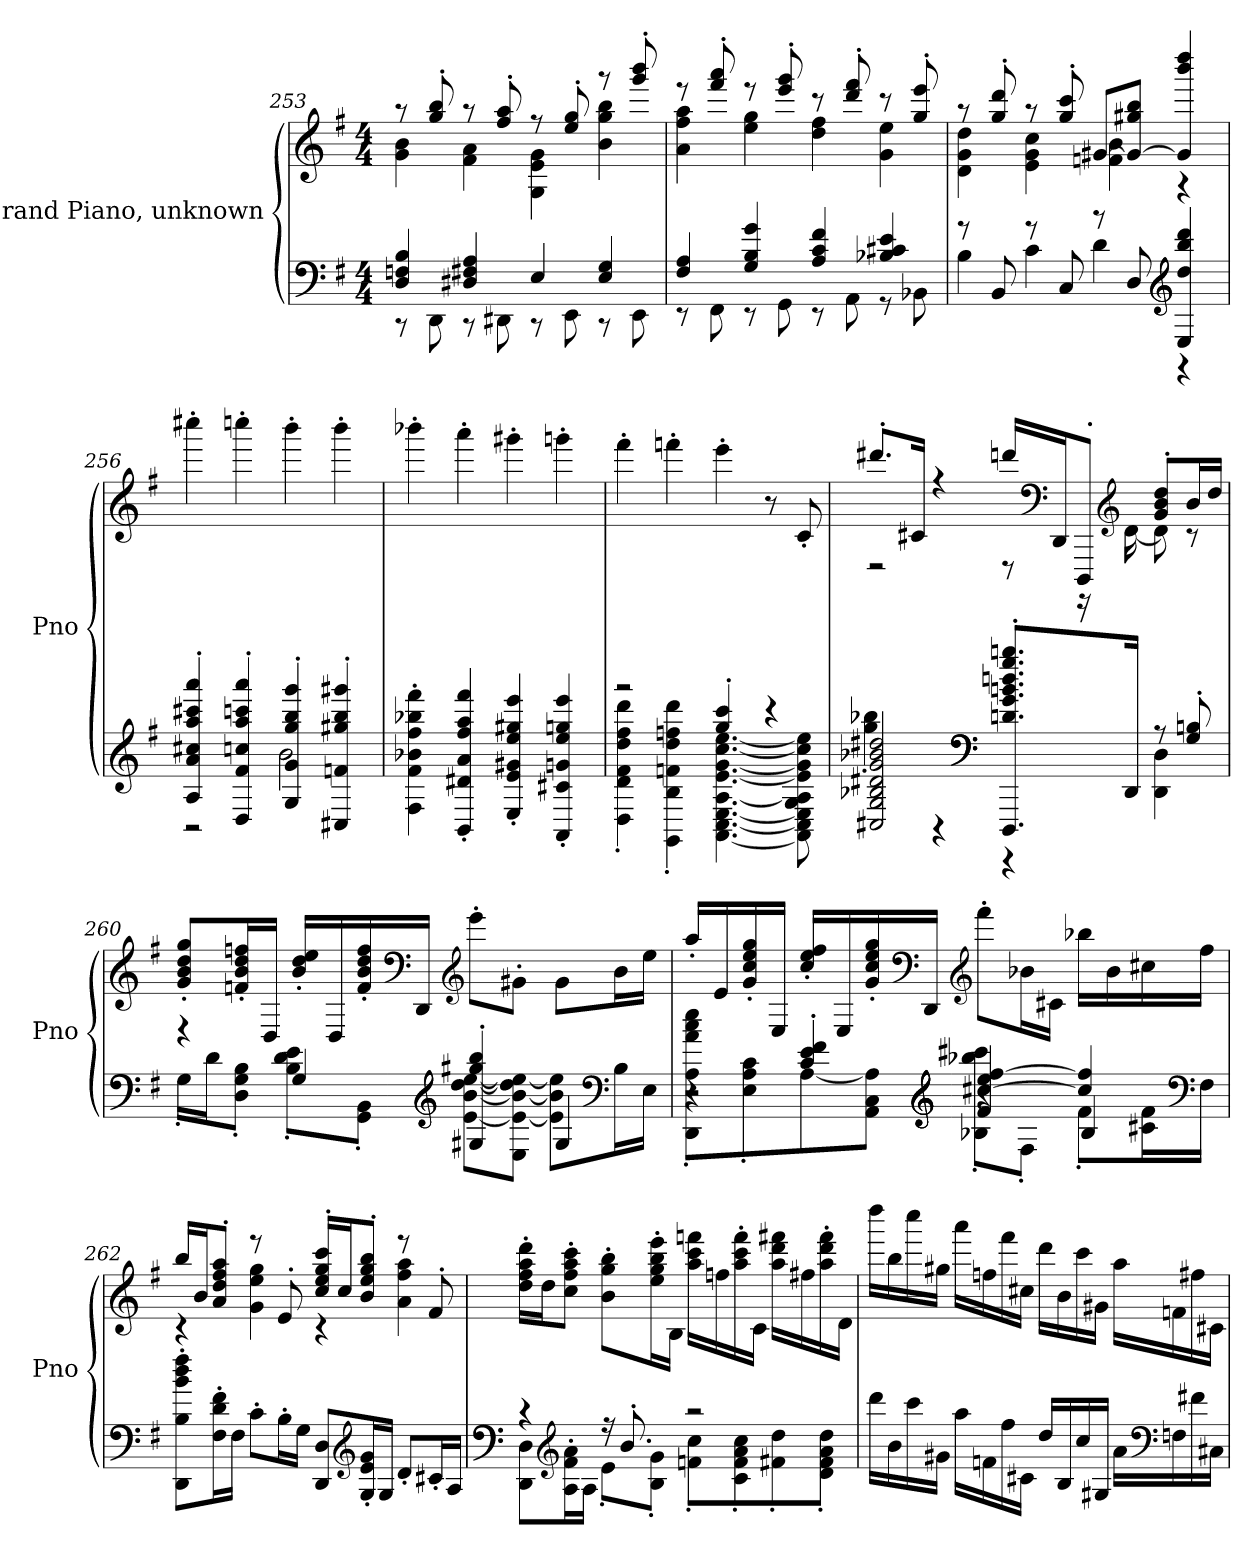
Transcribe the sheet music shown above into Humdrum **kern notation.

**kern	**kern
*part1	*part1
*staff2	*staff1
*I"Grand Piano, unknown	*
*I'Pno	*
!!LO:PB:g=z
*clefF4	*clefG2
*k[f#]	*k[f#]
*M4/4	*M4/4
=253	=253
*^	*^
4D/ 4Fn/ 4B/	8r	8r	4g\ 4b\
.	8DD\	8gg/' 8bb/'	.
4D#X/ 4F#X/ 4A/	8r	8r	4f#\ 4a\
.	8DD#X\	8ff#/' 8aa/'	.
4E/	8r	8r	4G\ 4e\ 4g\
.	8EE\	8ee/' 8gg/'	.
4E/ 4G/	8r	8r	4b\ 4gg\ 4bb\
.	8EE\	8ggg/' 8bbb/'	.
=254	=254	=254	=254
4F#/ 4A/	8r	8r	4a\ 4ff#\ 4aa\
.	8FF#\	8fff#/' 8aaa/'	.
4G/ 4B/ 4g/	8r	8r	4ee\ 4gg\
.	8GG\	8eee/' 8ggg/'	.
4A/ 4c/ 4f#/	8r	8r	4dd\ 4ff#\
.	8AA\	8ddd/' 8fff#/'	.
4B-X/ 4c#X/ 4e/	8r	8r	4g\ 4ee\
.	8BB-X\	8gg/' 8eee/'	.
=255	=255	=255	=255
8r	4B\	8r	4d\ 4g\ 4dd\
8BB/	.	8gg/' 8ddd/'	.
8r	4c\	8r	4e\ 4g\ 4cc\
8C/	.	8gg/' 8ccc/'	.
8r	4d\	[8g#X/L	4fn\ 4b\
8D/	.	8g#/_ 8gg#X/ 8bb/J	.
*clefG2	*	*	*
4E/ 4dd/ 4bb/ 4ddd/	4r	4g#/] 4bbb/ 4dddd/	4r
*	*	*v	*v
!!LO:LB:g=z
=256	=256	=256
4A/' 4a/' 4cc#X/' 4aa/' 4ccc#X/' 4aaa/'	2r	4cccc#X'\
4D/' 4f#/' 4ccn/' 4aa/' 4cccn/' 4aaa/'	.	4ccccn'\
4G/' 4g/' 4gg/' 4bb/' 4ggg/'	2b\	4bbb'\
4C#X/' 4fn/' 4gg#X/' 4bb/' 4ggg#X/'	.	4bbb'\
*v	*v	*
=257	=257
4F#\' 4f#\' 4b-X\' 4ff#\' 4bb-X\' 4fff#\'	4bbb-X'\
4BB/' 4d#X/' 4a/' 4ff#/' 4aa/' 4fff#/'	4aaa'\
4E/' 4e/' 4g#X/' 4ee/' 4gg#X/' 4eee/'	4ggg#X'\
4AA/' 4c#X/' 4gn/' 4ee/' 4ggn/' 4eee/'	4gggn'\
=258	=258
*^	*
2r	4D\' 4d\' 4f#\' 4dd\' 4ff#\' 4ddd\'	4fff#'\
.	4GG\' 4B\' 4fn\' 4dd\' 4ffn\' 4ddd\'	4fffn'\
4gg/' 4ccc/'	[4.AA\ [4.C\ [4.E\ [4.A\ [4.e\ [4.g\ [4.cc\ [4.ee\	4eee'\
4r	.	8r
.	8AA\] 8C\] 8E\] 8G\ 8A\] 8e\] 8g\] 8cc\] 8ee\]	8c'/
=259	=259	=259
*	*	*^
2C#X/ 2G/ 2B-X/ 2d#X/ 2g/ 2b-X/ 2dd#X/	4gg\' 4bb-X\'	8.ddd#X'/L	2r
.	.	16c#X/Jk	.
.	4r	4r	.
*clefF4	*	*	*
8.DDD/' 8.dn/' 8.g/' 8.bn/' 8.ddn/' 8.gg/' 8.bbn/'L	4r	16dddn/LL	8r
*	*	*clefF4	*
.	.	16DD/J	.
.	.	8DDD'/J	16r
*	*	*clefG2	*
16DD/Jk	.	.	[16d\
8r	4DD\ 4D\	8g/' 8b/' 8dd/'L	8d\]
8G/' 8Bn/'	.	16b/L	8r
.	.	16dd/JJ	.
*	*	*v	*v
!!LO:LB:g=z
=260	=260	=260
4r	16G'\LL	8g/' 8b/' 8dd/' 8gg/'L
.	16d\J	.
.	8D\' 8G\' 8B\'J	16fn/' 16b/' 16dd/' 16ffn/'L
.	.	16D/JJ
4G/	8B\' 8d\' 8e\'L	16b/' 16dd/' 16ee/'LL
.	.	16D/
.	8GG\' 8BB\'J	16f/' 16b/' 16dd/' 16ff/'
*	*	*clefF4
.	.	16DD/JJ
*clefG2	*	*clefG2
4G#X/' 4gg#X/' 4bb/'	[8e\ [8b\ [8dd\ [8ee\L	8eee'\L
.	8E\ 8e\_ 8b\_ 8dd\] 8ee\_J	8g#X'\J
4G#/	8e\] 8b\] 8ee\]L	8g#\L
*clefF4	*	*
.	16B\L	16b\L
.	16E\JJ	16ee\JJ
!!LO:LB:g=z
=261	=261	=261
*	*^	*
4r	8DD\' 8A\' 8a\' 8cc\' 8ee\'L	2r	16aa'/LL
.	.	.	16e/
.	8E\' 8A\' 8c\'	.	16g/' 16cc/' 16ee/' 16gg/'
.	.	.	16E/JJ
4c/' 4e/' 4f#/'	[8A\	.	16cc/' 16ee/' 16ff#/'LL
.	.	.	16E/
.	8AA\ 8C\ 8A\]J	.	16g/' 16cc/' 16ee/' 16gg/'
*	*	*	*clefF4
.	.	.	16DD/JJ
*clefG2	*	*	*clefG2
4f#/ [4cc#X/ 4ee/ [4ff#/	8B-X\' 8bb-X\' 8ccc#X\'L	4r	8fff#'\L
.	8F#'\J	.	16b-X\L
.	.	.	16c#X\JJ
4cc#/] 4ff#/]	8f#'\L	4B-/	16bb-X\LL
.	.	.	16b-\
.	16c#X\ 16f#\L	.	16cc#X\
*clefF4	*	*	*
.	16F#\JJ	.	16ff#\JJ
*v	*v	*v	*
=262	=262
*	*^
8DD\' 8B\' 8b\' 8dd\' 8ff#\'L	16bb/LL	4r
.	16b/J	.
16F#\' 16d\' 16f#\'L	8a/' 8dd/' 8ff#/' 8aa/'J	.
16F#\JJ	.	.
8c'\L	8r	4g\ 4ee\ 4gg\
16B'\L	8e'/	.
16G\JJ	.	.
8DD/ 8D/L	16cc/' 16ee/' 16gg/' 16ccc/'LL	4r
.	16cc/J	.
*clefG2	*	*
16G/' 16e/' 16g/'L	8b/' 8ee/' 8gg/' 8bb/'J	.
16G/JJ	.	.
8d'/L	8r	4a\ 4ff#\ 4aa\
16c#X'/L	8f#'/	.
16A/JJ	.	.
*	*v	*v
!!LO:PB:g=z
=263	=263
*clefF4	*
*^	*
4r	8DD\ 8D\L	16dd\' 16ff#\' 16aa\' 16ddd\'LL
.	.	16dd\J
*clefG2	*	*
.	16A\' 16f#\' 16a\'L	8cc\' 8ff#\' 8aa\' 8ccc\'J
.	16A\JJ	.
16r	8e'\L	8b\' 8gg\' 8bb\'L
8.b'/	.	.
.	8B\' 8g\'J	16ee\' 16gg\' 16bb\' 16eee\'L
.	.	16B\JJ
2r	8fn\' 8cc\'L	16aa\ 16ccc\ 16fffn\LL
.	.	16ffn\
.	8c\' 8f\' 8a\' 8cc\'	16aa\' 16ccc\' 16fff\'
.	.	16c\JJ
.	8f#X\' 8dd\'	16aa\ 16ddd\ 16fff#X\LL
.	.	16ff#X\
.	8d\' 8f#\' 8a\' 8dd\'J	16aa\' 16ddd\' 16fff#\'
.	.	16d\JJ
*v	*v	*
!!LO:LB:g=z
=264	=264
16ddd\LL	16dddd\LL
16b\	16bb\
16ccc\	16cccc\
16g#X\JJ	16gg#X\JJ
16aa\LL	16aaa\LL
16fn\	16ffn\
16ff#\	16fff#\
16c#X\JJ	16cc#X\JJ
16dd/LL	16ddd\LL
16B/	16b\
16cc/	16ccc\
16G#X/JJ	16g#X\JJ
16a\LL	16aa\LL
*clefF4	*
16Fn\	16fn\
16f#X\	16ff#X\
16C#X\JJ	16c#X\JJ
=	=
*-	*-
